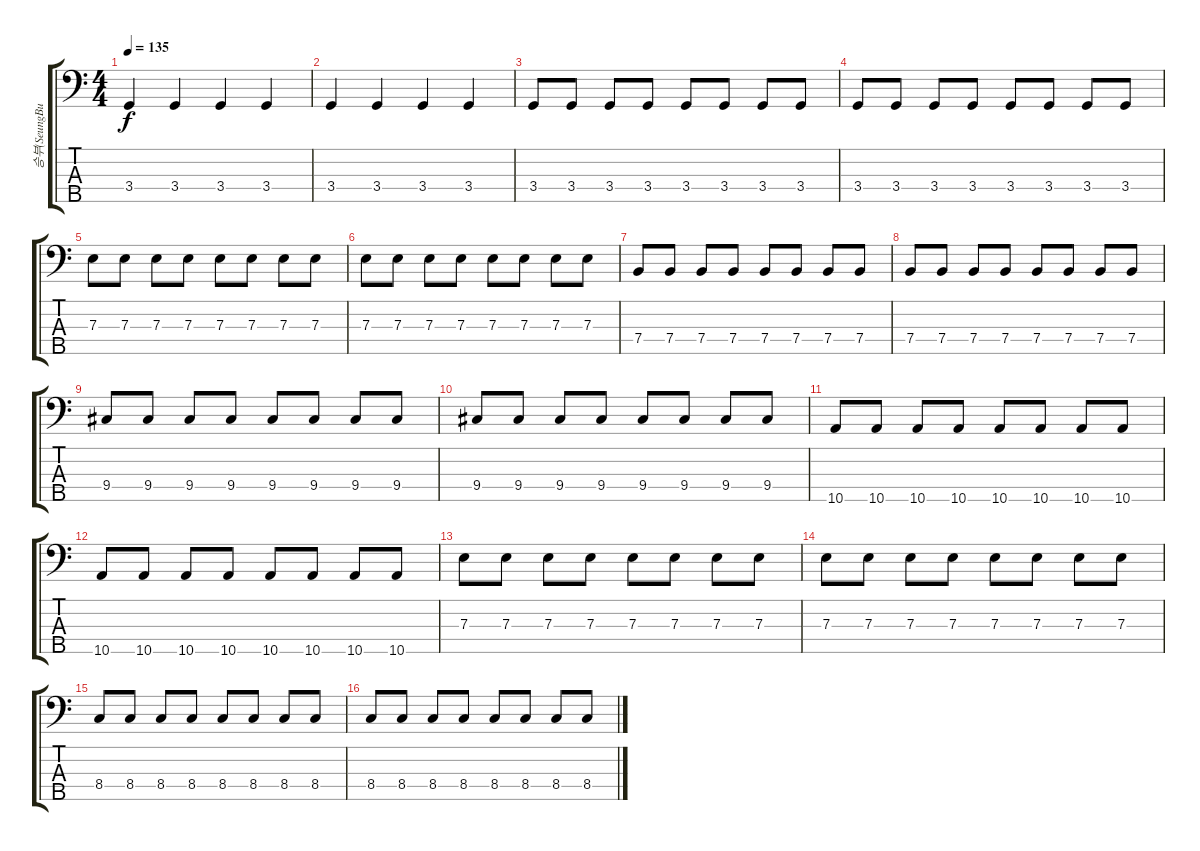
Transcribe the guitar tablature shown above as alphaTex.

\track ("승부(SeungBu)" "승부(SeungBu") {instrument electricbassfinger}
\staff {score tabs}
\tuning (G2 D2 A1 E1 B0) {hide}
\ts (4 4)
\tempo 135
\clef f4
\ks c
3.4.4{dy f} 3.4.4 3.4.4 3.4.4 |
3.4.4 3.4.4 3.4.4 3.4.4 |
3.4.8 3.4.8 3.4.8 3.4.8 3.4.8 3.4.8 3.4.8 3.4.8 |
3.4.8 3.4.8 3.4.8 3.4.8 3.4.8 3.4.8 3.4.8 3.4.8 |
7.3.8 7.3.8 7.3.8 7.3.8 7.3.8 7.3.8 7.3.8 7.3.8 |
7.3.8 7.3.8 7.3.8 7.3.8 7.3.8 7.3.8 7.3.8 7.3.8 |
7.4.8 7.4.8 7.4.8 7.4.8 7.4.8 7.4.8 7.4.8 7.4.8 |
7.4.8 7.4.8 7.4.8 7.4.8 7.4.8 7.4.8 7.4.8 7.4.8 |
9.4.8 9.4.8 9.4.8 9.4.8 9.4.8 9.4.8 9.4.8 9.4.8 |
9.4.8 9.4.8 9.4.8 9.4.8 9.4.8 9.4.8 9.4.8 9.4.8 |
10.5.8 10.5.8 10.5.8 10.5.8 10.5.8 10.5.8 10.5.8 10.5.8 |
10.5.8 10.5.8 10.5.8 10.5.8 10.5.8 10.5.8 10.5.8 10.5.8 |
7.3.8 7.3.8 7.3.8 7.3.8 7.3.8 7.3.8 7.3.8 7.3.8 |
7.3.8 7.3.8 7.3.8 7.3.8 7.3.8 7.3.8 7.3.8 7.3.8 |
8.4.8 8.4.8 8.4.8 8.4.8 8.4.8 8.4.8 8.4.8 8.4.8 |
8.4.8 8.4.8 8.4.8 8.4.8 8.4.8 8.4.8 8.4.8 8.4.8
